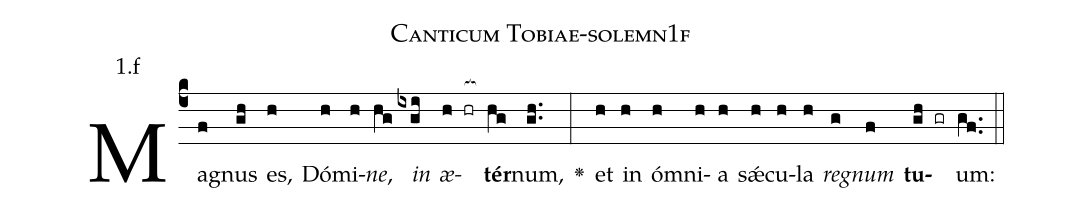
name: Canticum Tobiae-solemn1f;
annotation: 1.f;
%%
(c4)Ma(f)gnus(gh) es,(h) Dó(h)mi(h)<i>ne</i>,(hg) <i>in</i>(ixgi) <i>æ</i>(h hr[ocb:1{])<b>tér</b>(hg[ocb:0}])num,(gh..) <v>\greheightstar</v>(:) et(h) in(h) óm(h)ni(h)a(h) sǽ(h)cu(h)la(h) <i>re</i>(g)<i>gnum</i>(f) <b>tu</b>(gh gr)um:(gf..) (::)


%E(h) u(h) o(g) u(f) a(gh) e.(gf..) (::)
